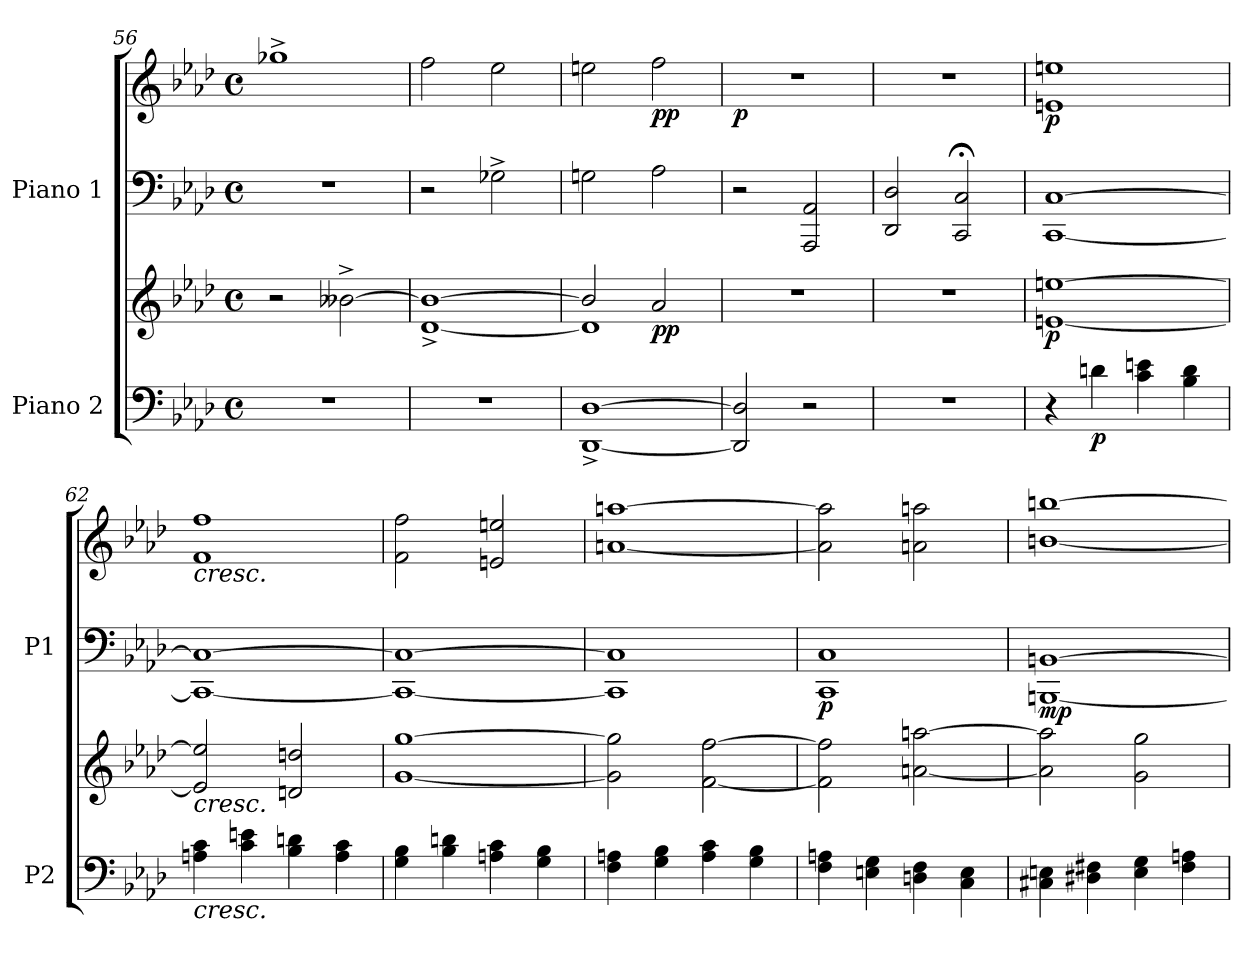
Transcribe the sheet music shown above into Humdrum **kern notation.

**kern	**kern	**dynam	**kern	**kern	**dynam
*part2	*part2	*part2	*part1	*part1	*part1
*staff4	*staff3	*staff3/4	*staff2	*staff1	*staff1/2
*I"Piano 2	*	*	*I"Piano 1	*	*
*I'P2	*	*	*I'P1	*	*
!!LO:LB:g=z
*clefF4	*clefG2	*	*clefF4	*clefG2	*
*k[b-e-a-d-]	*k[b-e-a-d-]	*	*k[b-e-a-d-]	*k[b-e-a-d-]	*
*M4/4	*M4/4	*	*M4/4	*M4/4	*
*met(c)	*met(c)	*	*met(c)	*met(c)	*
=56	=56	=56	=56	=56	=56
1r	2r	.	1r	1gg-X^	.
.	[2b--X^\	.	.	.	.
=57	=57	=57	=57	=57	=57
*	*^	*	*	*	*
1r	1b--_	[1d-^	.	2r	2ff\	.
.	.	.	.	2G-X^\	2ee-\	.
=58	=58	=58	=58	=58	=58	=58
[1DD-^ [1D-^	2b--/]	1d-]	.	2Gn\	2een\	.
!	!	!	!LO:DY:b	!	!	!LO:DY:b
.	2a-/	.	pp	2A-\	2ff\	pp
*	*v	*v	*	*	*	*
=59	=59	=59	=59	=59	=59
!	!	!	!	!	!LO:DY:b
2DD-/] 2D-/]	1r	.	2r	1r	p
2r	.	.	2AAA-/ 2AA-/	.	.
=60	=60	=60	=60	=60	=60
1r	1r	.	2DD-/ 2D-/	1r	.
.	.	.	2CC/;< 2C/;<	.	.
!!LO:LB:g=z
=61	=61	=61	=61	=61	=61
!	!	!LO:DY:b	!	!	!LO:DY:b
4r	[1en [1een	p	[1CC [1C	1en 1een	p
!	!	!LO:DY:b=2	!	!	!
4dn\	.	p	.	.	.
4c\ 4en\	.	.	.	.	.
4B-\ 4d\	.	.	.	.	.
=62	=62	=62	=62	=62	=62
!	!	!	!	!LO:TX:b:i:t=cresc.	!
!	!LO:TX:b:i:t=cresc.	!	!	!	!
!LO:TX:b:i:t=cresc.	!	!	!	!	!
4An\ 4c\	2e/] 2ee/]	.	1CC_ 1C_	1f 1ff	.
4c\ 4en\	.	.	.	.	.
4B-\ 4dn\	2dn/ 2ddn/	.	.	.	.
4A\ 4c\	.	.	.	.	.
=63	=63	=63	=63	=63	=63
4G\ 4B-\	[1g [1gg	.	1CC_ 1C_	2f\ 2ff\	.
4B-\ 4dn\	.	.	.	.	.
4An\ 4c\	.	.	.	2en/ 2een/	.
4G\ 4B-\	.	.	.	.	.
=64	=64	=64	=64	=64	=64
4F\ 4An\	2g\] 2gg\]	.	1CC] 1C]	[1an [1aan	.
4G\ 4B-\	.	.	.	.	.
4A\ 4c\	[2f\ [2ff\	.	.	.	.
4G\ 4B-\	.	.	.	.	.
!!LO:PB:g=z
=65	=65	=65	=65	=65	=65
!	!	!	!	!	!LO:DY:b=2
4F\ 4An\	2f\] 2ff\]	.	1CC 1C	2a\] 2aa\]	p
4En\ 4G\	.	.	.	.	.
4Dn\ 4F\	[2an\ [2aan\	.	.	2an\ 2aan\	.
4C\ 4E\	.	.	.	.	.
=66	=66	=66	=66	=66	=66
!	!	!	!	!	!LO:DY:b=2
4C#X\ 4En\	2a\] 2aa\]	.	[1BBBn [1BBn	[1bn [1bbn	mp
4D#X\ 4F#X\	.	.	.	.	.
4E\ 4G\	2g\ 2gg\	.	.	.	.
4F#\ 4An\	.	.	.	.	.
=	=	=	=	=	=
*-	*-	*-	*-	*-	*-
